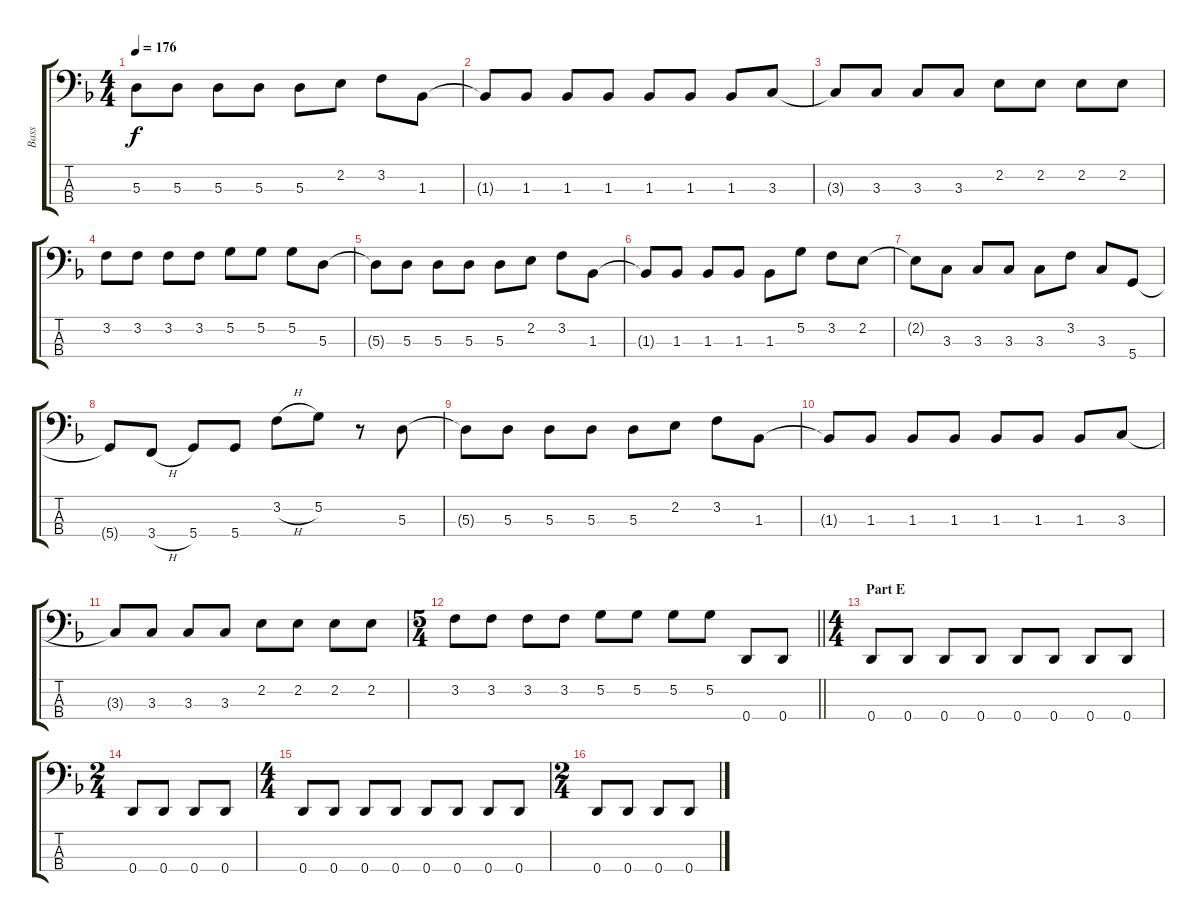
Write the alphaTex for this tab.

\track ("Bass" "Bass") {instrument electricbasspick}
\staff {score tabs}
\tuning (G2 D2 A1 D1) {hide}
\ts (4 4)
\tempo 176
\clef f4
\ks f
5.3{t}.8{dy f} 5.3.8 5.3.8 5.3.8 5.3.8 2.2.8 3.2.8 1.3.8 |
1.3{t}.8 1.3.8 1.3.8 1.3.8 1.3.8 1.3.8 1.3.8 3.3.8 |
3.3{t}.8 3.3.8 3.3.8 3.3.8 2.2.8 2.2.8 2.2.8 2.2.8 |
3.2.8 3.2.8 3.2.8 3.2.8 5.2.8 5.2.8 5.2.8 5.3.8 |
5.3{t}.8 5.3.8 5.3.8 5.3.8 5.3.8 2.2.8 3.2.8 1.3.8 |
1.3{t}.8 1.3.8 1.3.8 1.3.8 1.3.8 5.2.8 3.2.8 2.2.8 |
2.2{t}.8 3.3.8 3.3.8 3.3.8 3.3.8 3.2.8 3.3.8 5.4.8 |
5.4{t}.8 3.4{h}.8 5.4.8 5.4.8 3.2{h}.8 5.2.8 r.8 5.3.8 |
5.3{t}.8 5.3.8 5.3.8 5.3.8 5.3.8 2.2.8 3.2.8 1.3.8 |
1.3{t}.8 1.3.8 1.3.8 1.3.8 1.3.8 1.3.8 1.3.8 3.3.8 |
3.3{t}.8 3.3.8 3.3.8 3.3.8 2.2.8 2.2.8 2.2.8 2.2.8 |
\ts (5 4)
\barLineRight lightlight
3.2.8 3.2.8 3.2.8 3.2.8 5.2.8 5.2.8 5.2.8 5.2.8 0.4.8 0.4.8 |
\ts (4 4)
\section ("" "Part E")
0.4.8 0.4.8 0.4.8 0.4.8 0.4.8 0.4.8 0.4.8 0.4.8 |
\ts (2 4)
0.4.8 0.4.8 0.4.8 0.4.8 |
\ts (4 4)
0.4.8 0.4.8 0.4.8 0.4.8 0.4.8 0.4.8 0.4.8 0.4.8 |
\ts (2 4)
0.4.8 0.4.8 0.4.8 0.4.8
